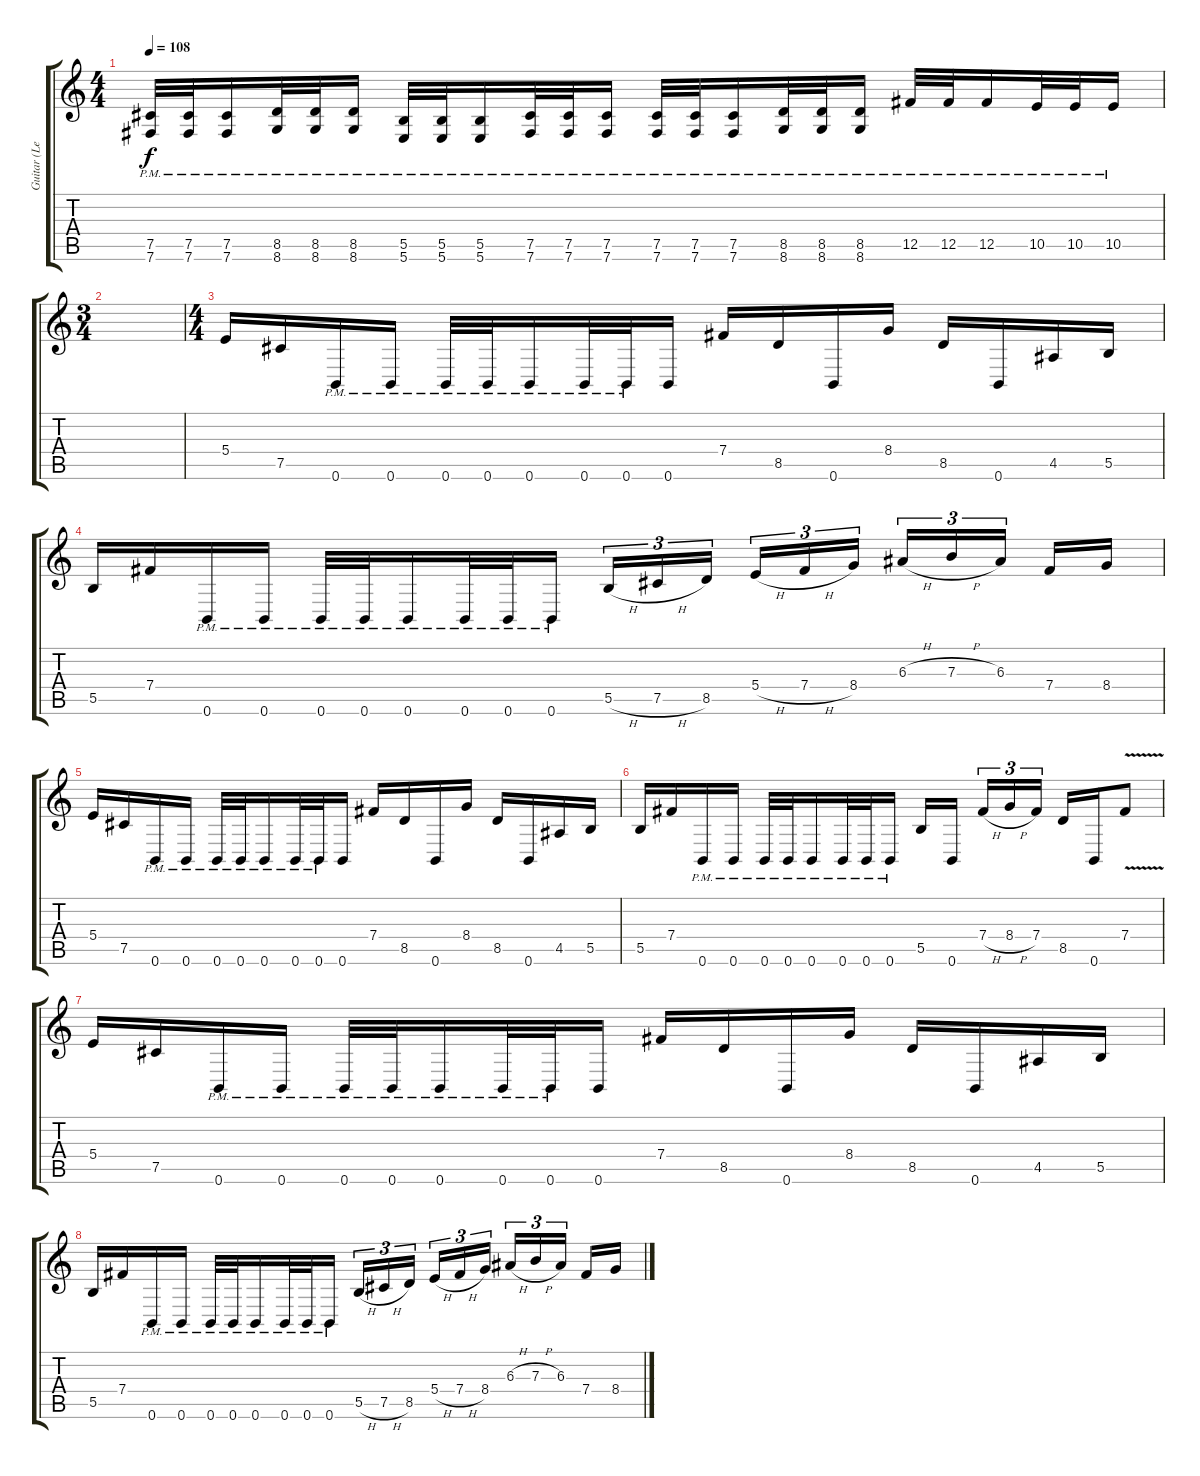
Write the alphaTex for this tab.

\track ("Guitar (Left)" "Guitar (Le") {instrument distortionguitar}
\staff {score tabs}
\tuning (Db4 Ab3 E3 B2 Gb2 B1) {hide}
\ts (4 4)
\tempo 108
\clef g2
\ks c
(7.5{pm} 7.6{pm}).32{dy f} (7.5{pm} 7.6{pm}).32 (7.5{pm} 7.6{pm}).16 (8.5{pm} 8.6{pm}).32 (8.5{pm} 8.6{pm}).32 (8.5{pm} 8.6{pm}).16 (5.5{pm} 5.6{pm}).32 (5.5{pm} 5.6{pm}).32 (5.5{pm} 5.6{pm}).16 (7.5{pm} 7.6{pm}).32 (7.5{pm} 7.6{pm}).32 (7.5{pm} 7.6{pm}).16 (7.5{pm} 7.6{pm}).32 (7.5{pm} 7.6{pm}).32 (7.5{pm} 7.6{pm}).16 (8.5{pm} 8.6{pm}).32 (8.5{pm} 8.6{pm}).32 (8.5{pm} 8.6{pm}).16 12.5{pm}.32 12.5{pm}.32 12.5{pm}.16 10.5{pm}.32 10.5{pm}.32 10.5{pm}.16 |
\ts (3 4)
|
\ts (4 4)
5.4.16 7.5.16 0.6{pm}.16 0.6{pm}.16 0.6{pm}.32 0.6{pm}.32 0.6{pm}.16 0.6{pm}.32 0.6{pm}.32 0.6.16 7.4.16 8.5.16 0.6.16 8.4.16 8.5.16 0.6.16 4.5.16 5.5.16 |
5.5.16 7.4.16 0.6{pm}.16 0.6{pm}.16 0.6{pm}.32 0.6{pm}.32 0.6{pm}.16 0.6{pm}.32 0.6{pm}.32 0.6{pm}.16 5.5{h}.16{tu (3 2)} 7.5{h}.16{tu (3 2)} 8.5.16{tu (3 2) beam splitsecondary} 5.4{h}.16{tu (3 2)} 7.4{h}.16{tu (3 2)} 8.4.16{tu (3 2)} 6.3{h}.16{tu (3 2)} 7.3{h}.16{tu (3 2)} 6.3.16{tu (3 2) beam splitsecondary} 7.4.16 8.4.16 |
5.4.16 7.5.16 0.6{pm}.16 0.6{pm}.16 0.6{pm}.32 0.6{pm}.32 0.6{pm}.16 0.6{pm}.32 0.6{pm}.32 0.6.16 7.4.16 8.5.16 0.6.16 8.4.16 8.5.16 0.6.16 4.5.16 5.5.16 |
5.5.16 7.4.16 0.6{pm}.16 0.6{pm}.16 0.6{pm}.32 0.6{pm}.32 0.6{pm}.16 0.6{pm}.32 0.6{pm}.32 0.6{pm}.16 5.5.16 0.6.16{beam splitsecondary} 7.4{h}.16{tu (3 2)} 8.4{h}.16{tu (3 2)} 7.4.16{tu (3 2)} 8.5.16 0.6.16 7.4{v}.8 |
5.4.16 7.5.16 0.6{pm}.16 0.6{pm}.16 0.6{pm}.32 0.6{pm}.32 0.6{pm}.16 0.6{pm}.32 0.6{pm}.32 0.6.16 7.4.16 8.5.16 0.6.16 8.4.16 8.5.16 0.6.16 4.5.16 5.5.16 |
5.5.16 7.4.16 0.6{pm}.16 0.6{pm}.16 0.6{pm}.32 0.6{pm}.32 0.6{pm}.16 0.6{pm}.32 0.6{pm}.32 0.6{pm}.16 5.5{h}.16{tu (3 2)} 7.5{h}.16{tu (3 2)} 8.5.16{tu (3 2) beam splitsecondary} 5.4{h}.16{tu (3 2)} 7.4{h}.16{tu (3 2)} 8.4.16{tu (3 2)} 6.3{h}.16{tu (3 2)} 7.3{h}.16{tu (3 2)} 6.3.16{tu (3 2) beam splitsecondary} 7.4.16 8.4.16
